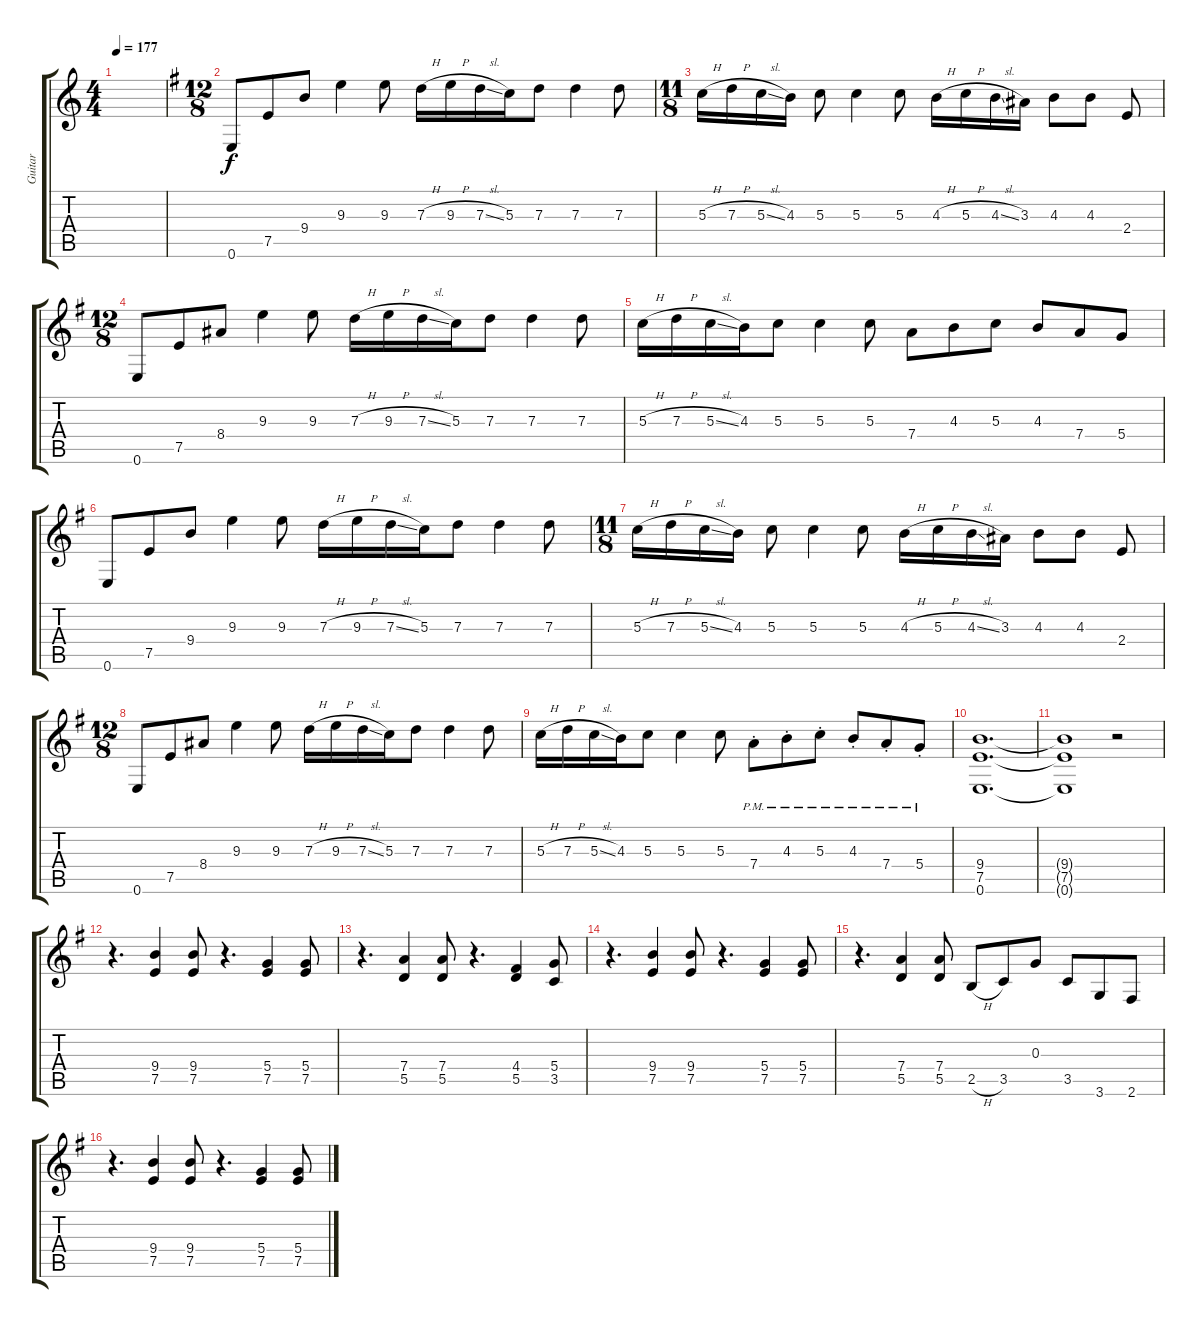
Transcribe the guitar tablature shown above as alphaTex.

\track ("Guitar" "Guitar") {instrument overdrivenguitar}
\staff {score tabs}
\tuning (E4 B3 G3 D3 A2 E2) {hide}
\ts (4 4)
\tempo 177
\clef g2
\ks c
|
\ts (12 8)
\ks g
0.6.8 7.5.8 9.4.8 9.3.4 9.3.8 7.3{h}.16 9.3{h}.16 7.3{sl}.16 5.3.16 7.3.8 7.3.4 7.3.8 |
\ts (11 8)
5.3{h}.16 7.3{h}.16 5.3{sl}.16 4.3.16 5.3.8 5.3.4 5.3.8 4.3{h}.16 5.3{h}.16 4.3{sl}.16 3.3.16 4.3.8 4.3.8 2.4.8 |
\ts (12 8)
0.6.8 7.5.8 8.4.8 9.3.4 9.3.8 7.3{h}.16 9.3{h}.16 7.3{sl}.16 5.3.16 7.3.8 7.3.4 7.3.8 |
5.3{h}.16 7.3{h}.16 5.3{sl}.16 4.3.16 5.3.8 5.3.4 5.3.8 7.4.8 4.3.8 5.3.8 4.3.8 7.4.8 5.4.8 |
0.6.8 7.5.8 9.4.8 9.3.4 9.3.8 7.3{h}.16 9.3{h}.16 7.3{sl}.16 5.3.16 7.3.8 7.3.4 7.3.8 |
\ts (11 8)
5.3{h}.16 7.3{h}.16 5.3{sl}.16 4.3.16 5.3.8 5.3.4 5.3.8 4.3{h}.16 5.3{h}.16 4.3{sl}.16 3.3.16 4.3.8 4.3.8 2.4.8 |
\ts (12 8)
0.6.8 7.5.8 8.4.8 9.3.4 9.3.8 7.3{h}.16 9.3{h}.16 7.3{sl}.16 5.3.16 7.3.8 7.3.4 7.3.8 |
5.3{h}.16 7.3{h}.16 5.3{sl}.16 4.3.16 5.3.8 5.3.4 5.3.8 7.4{pm st}.8 4.3{pm st}.8 5.3{pm st}.8 4.3{pm st}.8 7.4{pm st}.8 5.4{pm st}.8 |
(9.4 7.5 0.6).1{d} |
(9.4{t} 7.5{t} 0.6{t}).1 r.2 |
r.4{d} (9.4 7.5).4 (9.4 7.5).8 r.4{d} (5.4 7.5).4 (5.4 7.5).8 |
r.4{d} (7.4 5.5).4 (7.4 5.5).8 r.4{d} (4.4 5.5).4 (5.4 3.5).8 |
r.4{d} (9.4 7.5).4 (9.4 7.5).8 r.4{d} (5.4 7.5).4 (5.4 7.5).8 |
r.4{d} (7.4 5.5).4 (7.4 5.5).8 2.5{h}.8 3.5.8 0.3.8 3.5.8 3.6.8 2.6.8 |
r.4{d} (9.4 7.5).4 (9.4 7.5).8 r.4{d} (5.4 7.5).4 (5.4 7.5).8
